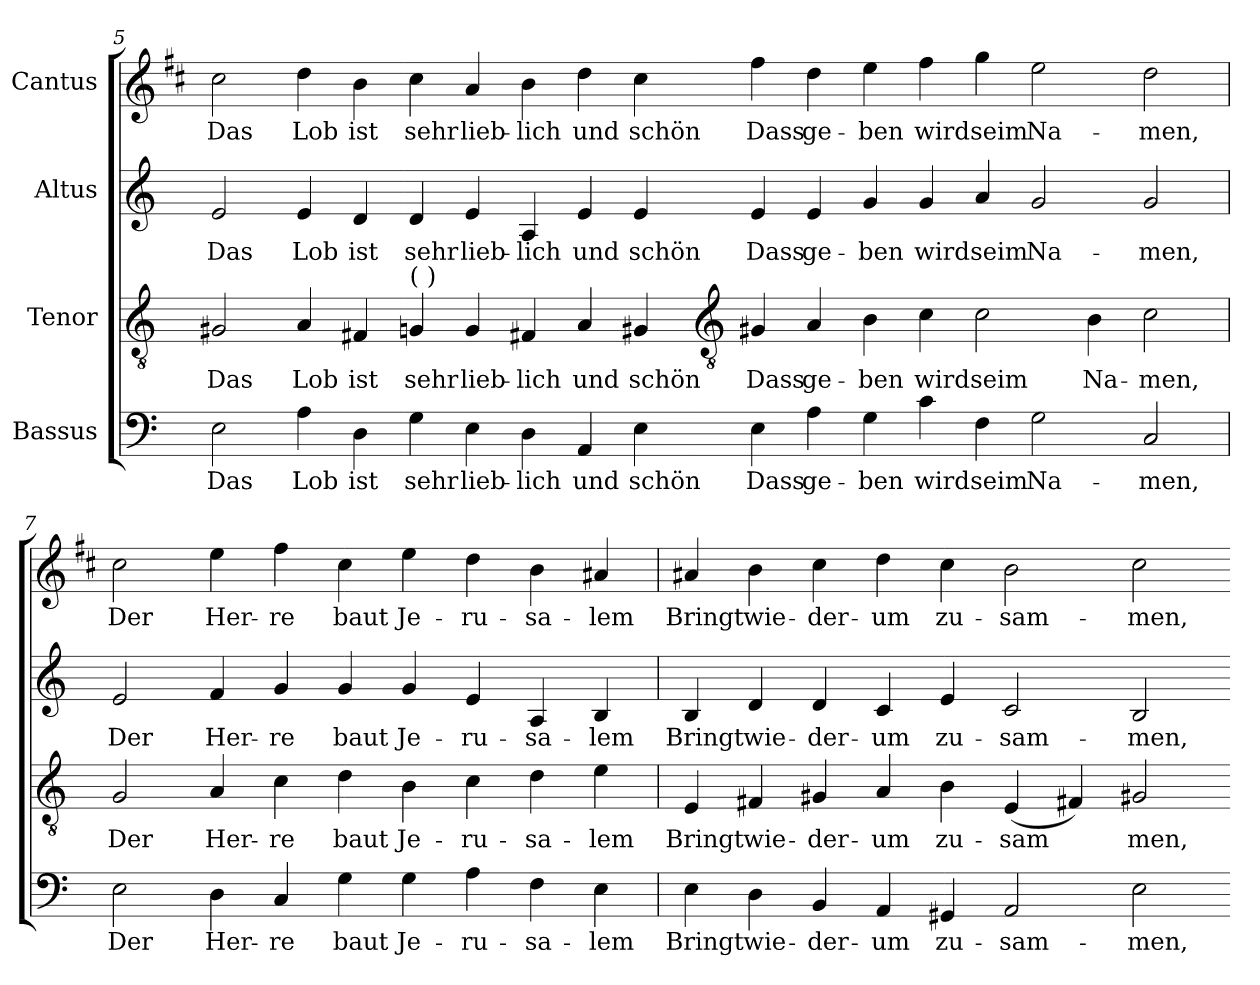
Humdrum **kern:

**kern	**text	**kern	**text	**kern	**text	**kern	**text
*part4	*part4	*part3	*part3	*part2	*part2	*part1	*part1
*staff4	*staff4	*staff3	*staff3	*staff2	*staff2	*staff1	*staff1
*I"Bassus	*	*I"Tenor	*	*I"Altus	*	*I"Cantus	*
*clefF4	*	*clefGv2	*	*clefG2	*	*clefG2	*
*	*	*	*	*	*	*ITrd1c2	*
*k[]	*	*k[]	*	*k[]	*	*k[]	*
*C:	*	*C:	*	*C:	*	*C:	*
=5	=5	=5	=5	=5	=5	=5	=5
!	!LO:LY:b	!	!LO:LY:b	!	!LO:LY:b	!	!LO:LY:b
2E	Das	2G#X	Das	2e	Das	2b	Das
!	!LO:LY:b	!	!LO:LY:b	!	!LO:LY:b	!	!LO:LY:b
4A	Lob	4A	Lob	4e	Lob	4cc	Lob
!	!LO:LY:b	!	!LO:LY:b	!	!LO:LY:b	!	!LO:LY:b
4D	ist	4F#X	ist	4d	ist	4a	ist
!	!	!LO:TX:a:t=(  )	!	!	!	!	!
!	!LO:LY:b	!	!LO:LY:b	!	!LO:LY:b	!	!LO:LY:b
4G	sehr	4G	sehr	4d	sehr	4b	sehr
!	!LO:LY:b	!	!LO:LY:b	!	!LO:LY:b	!	!LO:LY:b
4E	lieb-	4G	lieb-	4e	lieb-	4g	lieb-
!	!LO:LY:b	!	!LO:LY:b	!	!LO:LY:b	!	!LO:LY:b
4D	-lich	4F#X	-lich	4A	-lich	4a	-lich
!	!LO:LY:b	!	!LO:LY:b	!	!LO:LY:b	!	!LO:LY:b
4AA	und	4A	und	4e	und	4cc	und
!	!LO:LY:b	!	!LO:LY:b	!	!LO:LY:b	!	!LO:LY:b
4E	schön	4G#X	schön	4e	schön	4b	schön
!!LO:LB:g=z
=6-	=6-	=6-	=6-	=6-	=6-	=6-	=6-
*	*	*clefGv2	*	*	*	*	*
!	!LO:LY:b	!	!LO:LY:b	!	!LO:LY:b	!	!LO:LY:b
4E	Dass	4G#X	Dass	4e	Dass	4ee	Dass
!	!LO:LY:b	!	!LO:LY:b	!	!LO:LY:b	!	!LO:LY:b
4A	ge-	4A	ge-	4e	ge-	4cc	ge-
!	!LO:LY:b	!	!LO:LY:b	!	!LO:LY:b	!	!LO:LY:b
4G	-ben	4B	-ben	4g	-ben	4dd	-ben
!	!LO:LY:b	!	!LO:LY:b	!	!LO:LY:b	!	!LO:LY:b
4c	wird	4c	wird	4g	wird	4ee	wird
!	!LO:LY:b	!	!LO:LY:b	!	!LO:LY:b	!	!LO:LY:b
4F	seim	2c	seim	4a	seim	4ff	seim
!	!LO:LY:b	!	!	!	!LO:LY:b	!	!LO:LY:b
2G	Na-	.	.	2g	Na-	2dd	Na-
!	!	!	!LO:LY:b	!	!	!	!
.	.	4B	Na-	.	.	.	.
!	!LO:LY:b	!	!LO:LY:b	!	!LO:LY:b	!	!LO:LY:b
2C	-men,	2c	-men,	2g	-men,	2cc	-men,
=7	=7	=7	=7	=7	=7	=7	=7
!	!LO:LY:b	!	!LO:LY:b	!	!LO:LY:b	!	!LO:LY:b
2E	Der	2G	Der	2e	Der	2b	Der
!	!LO:LY:b	!	!LO:LY:b	!	!LO:LY:b	!	!LO:LY:b
4D	Her-	4A	Her-	4f	Her-	4dd	Her-
!	!LO:LY:b	!	!LO:LY:b	!	!LO:LY:b	!	!LO:LY:b
4C	-re	4c	-re	4g	-re	4ee	-re
!	!LO:LY:b	!	!LO:LY:b	!	!LO:LY:b	!	!LO:LY:b
4G	baut	4d	baut	4g	baut	4b	baut
!	!LO:LY:b	!	!LO:LY:b	!	!LO:LY:b	!	!LO:LY:b
4G	Je-	4B	Je-	4g	Je-	4dd	Je-
!	!LO:LY:b	!	!LO:LY:b	!	!LO:LY:b	!	!LO:LY:b
4A	-ru-	4c	-ru-	4e	-ru-	4cc	-ru-
!	!LO:LY:b	!	!LO:LY:b	!	!LO:LY:b	!	!LO:LY:b
4F	-sa-	4d	-sa-	4A	-sa-	4a	-sa-
!	!LO:LY:b	!	!LO:LY:b	!	!LO:LY:b	!	!LO:LY:b
4E	-lem	4e	-lem	4B	-lem	4g#X	-lem
=8	=8	=8	=8	=8	=8	=8	=8
!	!LO:LY:b	!	!LO:LY:b	!	!LO:LY:b	!	!LO:LY:b
4E	Bringt	4E	Bringt	4B	Bringt	4g#X	Bringt
!	!LO:LY:b	!	!LO:LY:b	!	!LO:LY:b	!	!LO:LY:b
4D	wie-	4F#X	wie-	4d	wie-	4a	wie-
!	!LO:LY:b	!	!LO:LY:b	!	!LO:LY:b	!	!LO:LY:b
4BB	-der-	4G#X	-der-	4d	-der-	4b	-der-
!	!LO:LY:b	!	!LO:LY:b	!	!LO:LY:b	!	!LO:LY:b
4AA	-um	4A	-um	4c	-um	4cc	-um
!	!LO:LY:b	!	!LO:LY:b	!	!LO:LY:b	!	!LO:LY:b
4GG#X	zu-	4B	zu-	4e	zu-	4b	zu-
!	!LO:LY:b	!	!LO:LY:b	!	!LO:LY:b	!	!LO:LY:b
2AA	-sam-	(<4E	-sam	2c	-sam-	2a	-sam-
.	.	4F#X)	.	.	.	.	.
!	!LO:LY:b	!	!LO:LY:b	!	!LO:LY:b	!	!LO:LY:b
2E	-men,	2G#X	men,	2B	-men,	2b	-men,
=-	=-	=-	=-	=-	=-	=-	=-
*-	*-	*-	*-	*-	*-	*-	*-
